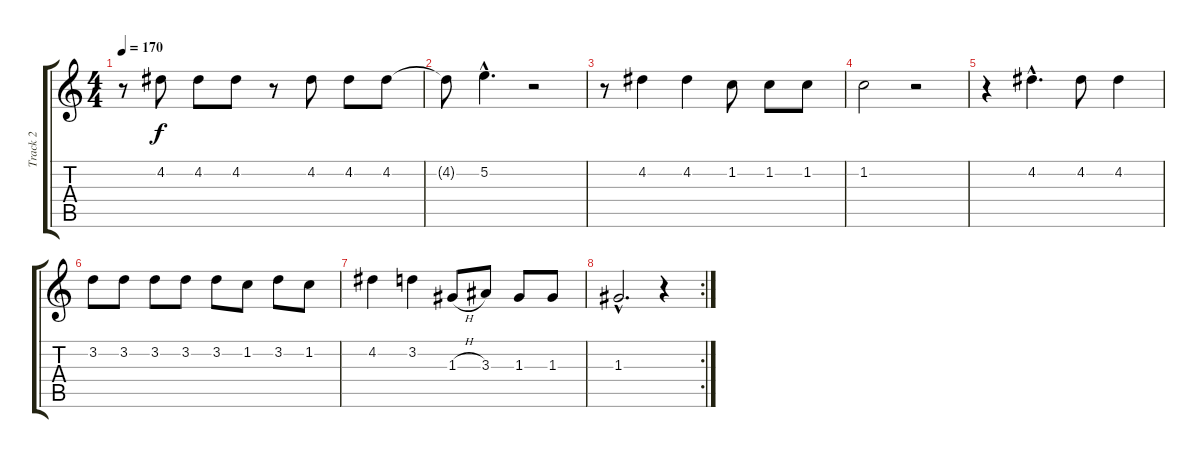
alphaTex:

\track ("Track 2" "Track 2") {instrument contrabass}
\staff {score tabs}
\tuning (E4 B3 G3 D3 A2 E2) {hide}
\ts (4 4)
\tempo 170
\clef g2
\ks c
r.8{dy f} 4.2.8 4.2.8 4.2.8 r.8 4.2.8 4.2.8 4.2.8 |
4.2{t}.8 5.2{hac}.4{d} r.2 |
r.8 4.2.4 4.2.4 1.2.8 1.2.8 1.2.8 |
1.2.2 r.2 |
r.4 4.2{hac}.4{d} 4.2.8 4.2.4 |
3.2.8 3.2.8 3.2.8 3.2.8 3.2.8 1.2.8 3.2.8 1.2.8 |
4.2.4 3.2.4 1.3{h}.8 3.3.8 1.3.8 1.3.8 |
\rc 2
1.3{hac}.2{d} r.4
